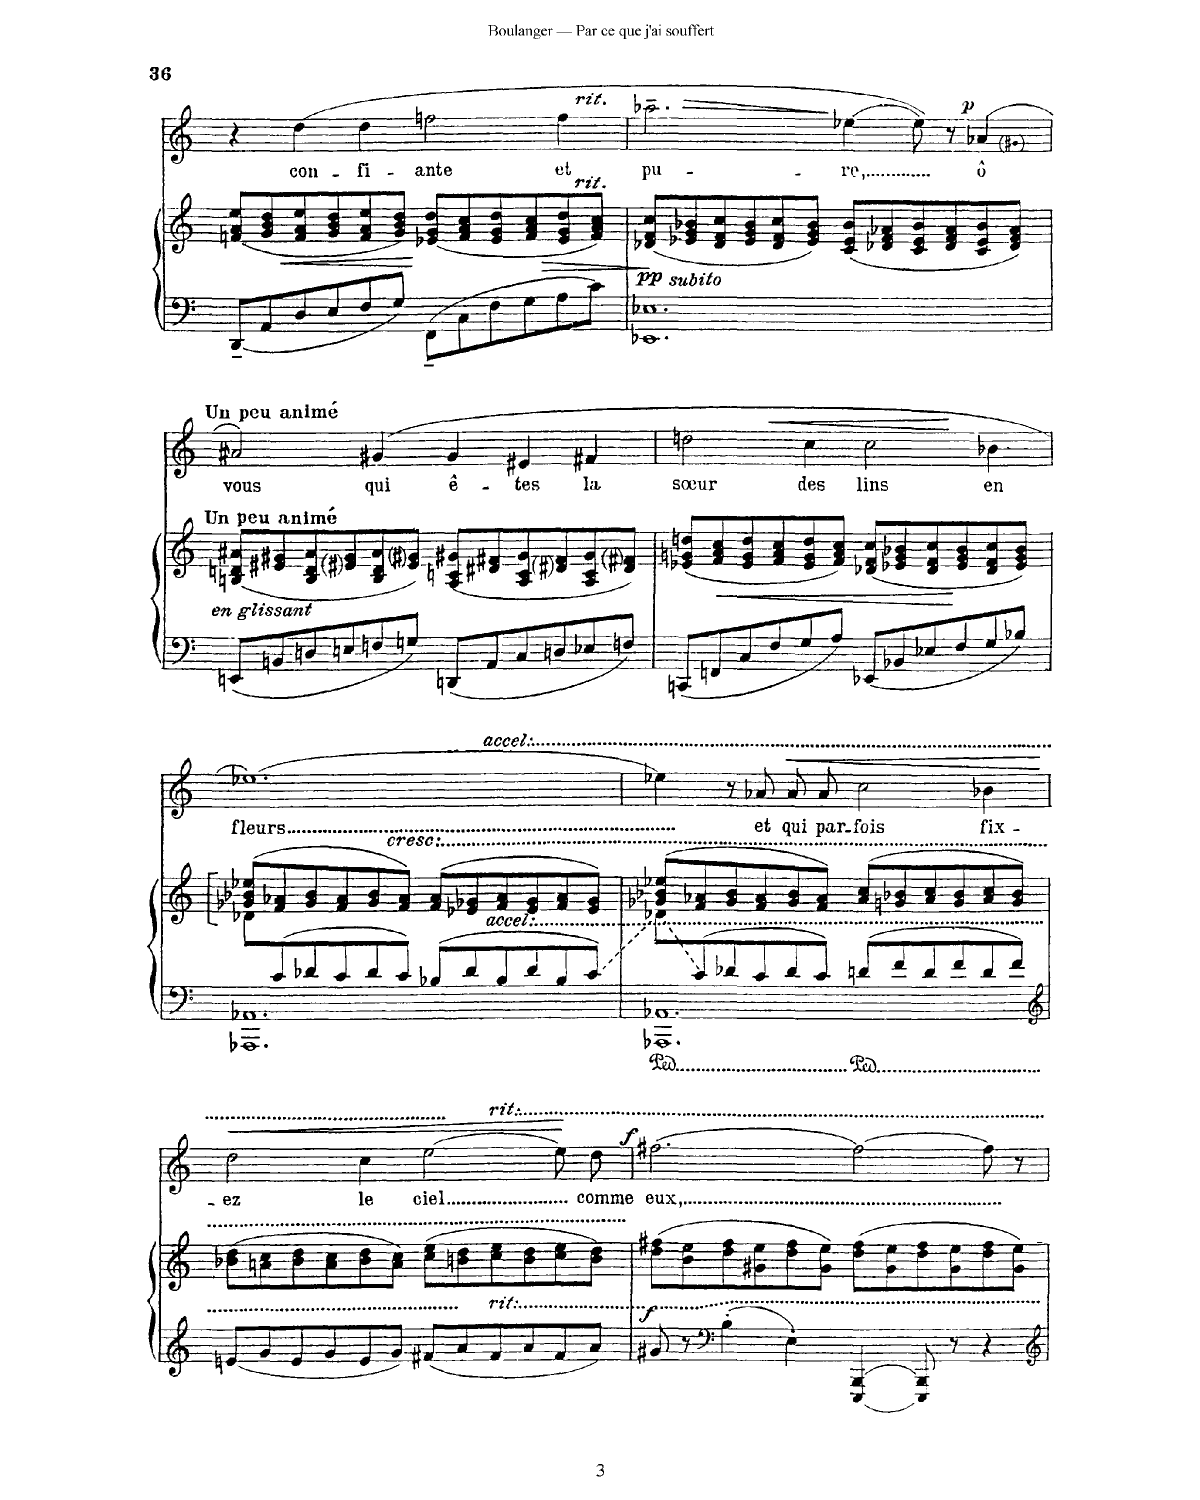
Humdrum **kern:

**kern	**kern	**dynam	**kern	**text	**dynam
*part2	*part2	*part2	*part1	*part1	*part1
*staff3	*staff2	*staff2/3	*staff1	*staff1	*staff1
*I"Piano	*	*	*I"Chant Voice	*	*
*I'Pno	*	*	*	*	*
*clefF4	*clefG2	*	*clefG2	*	*
*k[]	*k[]	*	*k[]	*	*
*M6/4	*M6/4	*	*M6/4	*	*
=22	=22	=22	=22	=22	=22
8DD~/L	(8fn/ 8a/ 8ee/L	.	4r	.	.
!	!	!LO:HP:b	!	!	!
8AA/	8g/ 8b/ 8dd/	<	.	.	.
8D/	8f/ 8a/ 8ee/	.	(4dd\	con-	.
8E/	8g/ 8b/ 8dd/	.	.	.	.
8F/	8f/ 8a/ 8ee/	.	4dd\	-fi-	.
8G/J	8g/ 8b/ 8dd/J)	.	.	.	.
8FF~<\L	(8e-X/ 8g/ 8dd/L	[	2ffn\	-ante	.
8C\	8f/ 8a/ 8cc/	.	.	.	.
8F\	8e-/ 8g/ 8dd/	.	.	.	.
!	!	!LO:HP:b	!	!	!
8G\	8f/ 8a/ 8cc/	>	.	.	.
!	!	!	!LO:TX:i:t=rit.	!	!
8A\	8e-/ 8g/ 8dd/	.	4ff\	et	.
!	!LO:TX:i:t=rit.	!	!	!	!
8c\J	8f/ 8a/ 8cc/J)	.	.	.	.
.	.	]	.	.	.
=23	=23	=23	=23	=23	=23
!	!	!LO:DY:b	!	!	!LO:HP:b
*	*	*	*^	*	*
!	!	!LO:DY:n=1:b	!	!	!	!
1.EE-X 1.E-X	(8d-X/ 8f/ 8cc/L	pp other-dynamics	2.aa-X\	4.ryy	pu-	>
.	8e-X/ 8g/ 8b-X/	.	.	.	.	.
.	8d-/ 8f/ 8cc/	.	.	.	.	.
*	*	*	*v	*v	*	*
.	8e-/ 8g/ 8b-/	.	.	.	.
.	8d-/ 8f/ 8cc/	.	.	.	.
.	8e-/ 8g/ 8b-/J)	.	.	.	.
.	(8c/ 8e-/ 8b-/L	.	[>4ee-X\	-re,	]
.	8d-X/ 8f/ 8a-X/	.	.	.	.
.	8c/ 8e-/ 8b-/	.	8ee-\])	.	.
.	8d-/ 8f/ 8a-/	.	8r	.	.
!	!	!	!	!	!LO:DY:a
.	8c/ 8e-/ 8b-/	.	(>4a-X/	ô	p
*	*	*	*^	*	*
.	8d-/ 8f/ 8a-/J)	.	.	8g#X	.	.
=24	=24	=24	=24	=24	=24	=24
!	!	!	!LO:TX:a:B:t=Un peu animé	!	!	!
!	!LO:TX:a:B:t=Un peu animé	!	!	!	!	!
!	!LO:TX:i:t=en glissant	!	!	!	!	!
*	*	*	*v	*v	*	*
8EEn/L	(8Bn/ 8dn/ 8a#X/L	.	2a#X/)	vous	.
8BBn/	8e#X/ 8g#X/	.	.	.	.
8Dn/	8B/ 8d/ 8a#/	.	.	.	.
8En/	8e#i/ 8g#/	.	.	.	.
8Fn/	8B/ 8d/ 8a#/	.	(4g#X/	qui	.
8Gn/J	8e#/ 8g#i/J)	.	.	.	.
8DDn/L	(8A/ 8cn/ 8g#X/L	.	4g#/	ê-	.
8AA/	8d#X/ 8f#X/	.	.	.	.
8C/	8A/ 8c/ 8g#/	.	4e#X/	-tes	.
8Dn/	8d#i/ 8f#/	.	.	.	.
8E-X/	8A/ 8c/ 8g#/	.	4f#X/	la	.
8F/J	8d#/ 8f#i/J)	.	.	.	.
=25	=25	=25	=25	=25	=25
8CCn/L	(8e-X/ 8gn/ 8ddn/L	.	2ddn\	sœur	.
!	!	!LO:HP:b	!	!	!
8FFn/	8f/ 8a/ 8cc/	<	.	.	.
8C/	8e-/ 8g/ 8dd/	.	.	.	.
8F/	8f/ 8a/ 8cc/	.	.	.	.
!	!	!	!	!	!LO:HP:b
8G/	8e-/ 8g/ 8dd/	.	4cc\	des	<
8A/J	8f/ 8a/ 8cc/J)	.	.	.	.
8EE-X/L	(8d-X/ 8f/ 8cc/L	.	2cc\	lins	.
8BB-X/	8e-X/ 8g/ 8b-X/	.	.	.	.
8E-X/	8d-/ 8f/ 8cc/	.	.	.	.
8F/	8e-/ 8g/ 8b-/	[	.	.	.
8G/	8d-/ 8f/ 8cc/	.	4b-X\	en	[
8B-X/J	8e-/ 8g/ 8b-/J)	.	.	.	.
=26	=26	=26	=26	=26	=26
*^	*^	*	*^	*	*
8ryy	1.AAA-X 1.AA-X	(>8g-X/ 8b-X/ 8ee-X/L	8d-X\L	.	[1.ee-X)	4ryy	fleurs	.
8c/	.	8f/ 8a-X/	1ryy	.	.	.	.	.
8d-X/	.	8g-/ 8b-/	.	.	.	4ryy	.	.
8c/	.	8f/ 8a-/	.	.	.	.	.	.
8d-/	.	8g-/ 8b-/	.	.	.	4ryy	.	.
!	!	!LO:TX:b:i:t=cresc.	!	!	!	!	!	!
8c/J	.	8f/ 8a-/J)	.	.	.	.	.	.
8B-X/L	.	(>8f/ 8a-/L	.	.	.	4ryy	.	.
8d-/	.	8e-X/ 8g-X/	.	.	.	.	.	.
!	!	!	!	!	!	!LO:TX:a:t=accel.	!	!
!	!	!LO:TX:a:t=accel.	!	!	!	!	!	!
8B-/	.	8f/ 8a-/	.	.	.	4ryy	.	.
8d-/	.	8e-/ 8g-/	4.ryy	.	.	.	.	.
8B-/	.	8f/ 8a-/	.	.	.	4ryy	.	.
8d-/J	.	8e-/ 8g-/J)	.	.	.	.	.	.
*	*	*	*	*	*v	*v	*	*
=27	=27	=27	=27	=27	=27	=27	=27
8ryy	1.AAA-X 1.AA-X	(>8g-X/ 8b-X/ 8ee-X/L	8d-X\L	.	4ee-\]	.	.
8c/	.	8f/ 8a-X/	1ryy	.	.	.	.
8d-X/	.	8g-/ 8b-/	.	.	8r	.	.
8c/	.	8f/ 8a-/	.	.	8a-X/L	et	.
!	!	!	!	!	!	!	!LO:HP:b
8d-/	.	8g-/ 8b-/	.	.	8a-/	qui	<
8c/J	.	8f/ 8a-/J)	.	.	8a-/J	par-	.
8dn/L	.	(>8a-/ 8cc/L	.	.	2cc\	-fois	.
8f/	.	8gn/ 8b-X/	.	.	.	.	.
8d/	.	8a-/ 8cc/	.	.	.	.	.
8f/	.	8g/ 8b-/	4.ryy	.	.	.	.
8d/	.	8a-/ 8cc/	.	.	4b-X\	fix-	.
8f/J	.	8g/ 8b-/J)	.	.	.	.	.
*v	*v	*	*	*	*	*	*
*	*v	*v	*	*	*	*
.	.	.	.	.	[
=28	=28	=28	=28	=28	=28
*clefG2	*	*	*	*	*
!	!	!	!	!	!LO:HP:b
8en/L	(>8b-X\ 8dd\L	.	2dd\	-- ez	<
8g/	8an\ 8cc\	.	.	.	.
8e/	8b-\ 8dd\	.	.	.	.
8g/	8a\ 8cc\	.	.	.	.
8e/	8b-\ 8dd\	.	4cc\	le	.
8g/J	8a\ 8cc\J)	.	.	.	.
8f#X/L	(>8cc\ 8ee\L	.	[2ee\	ciel	.
8a/	8bn\ 8dd\	.	.	.	.
8f#/	8cc\ 8ee\	.	.	.	.
!	!LO:TX:a:t=rit.	!	!	!	!
8a/	8b\ 8dd\	.	.	.	.
!	!	!	!LO:TX:a:t=rit.	!	!
8f#/	8cc\ 8ee\	.	8ee\L]	.	[
8a/J	8b\ 8dd\J)	.	8dd\J	comme	.
=29	=29	=29	=29	=29	=29
!	!	!LO:DY:b=2	!	!	!LO:DY:a
8g#X/	(8dd\ 8ff#X\L	f	[2.ff#X\	eux,	f
8r	8b\ 8ee\	.	.	.	.
*clefF4	*	*	*	*	*
4B'\	8dd\ 8ff#\	.	.	.	.
.	8g#X\ 8ee\	.	.	.	.
4E'\	8dd\ 8ff#\	.	.	.	.
.	8g#\ 8ee\J)	.	.	.	.
[4EEE/ [4BBB/	(8dd\ 8ff#\L	.	2ff#\_	.	.
.	8g#\ 8ee\	.	.	.	.
8EEE/] 8BBB/]	8dd\ 8ff#\	.	.	.	.
8r	8g#\ 8ee\	.	.	.	.
4r	8dd\ 8ff#\	.	8ff#\]	.	.
.	8g#\ 8ee\J)	.	8r	.	.
=	=	=	=	=	=
*-	*-	*-	*-	*-	*-
